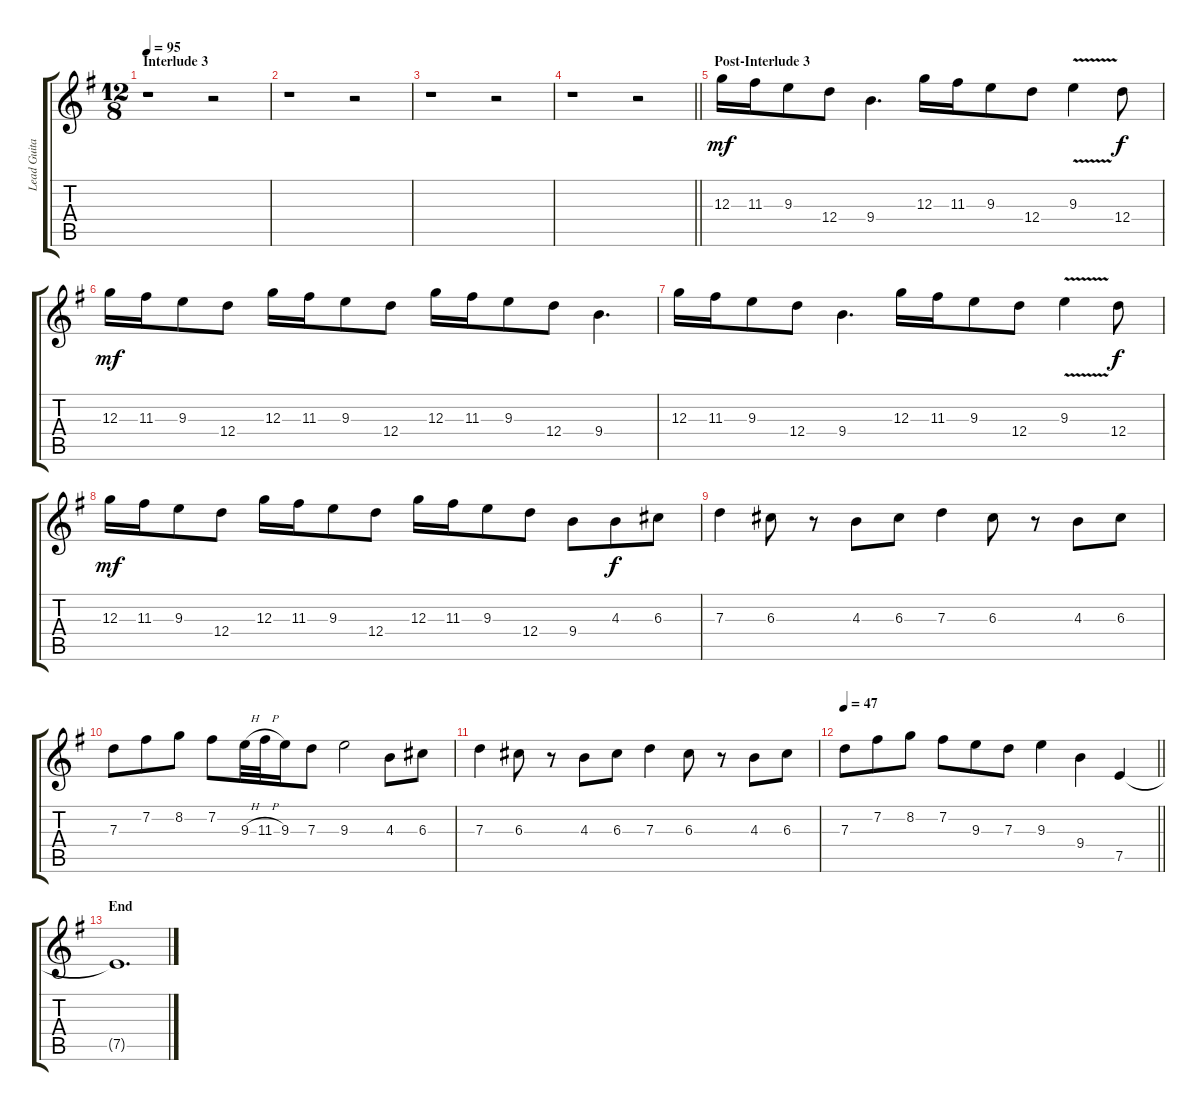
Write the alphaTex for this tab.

\track ("Lead Guitar" "Lead Guita") {instrument acousticguitarsteel}
\staff {score tabs}
\tuning (E4 B3 G3 D3 A2 E2) {hide}
\ts (12 8)
\section ("" "Interlude 3")
\tempo 95
\clef g2
\ks eminor
r.1{dy f} r.2 |
r.1 r.2 |
r.1 r.2 |
\barLineRight lightlight
r.1 r.2 |
\section ("" "Post-Interlude 3")
12.3.16{dy mf} 11.3.16 9.3.8 12.4.8 9.4.4{d} 12.3.16 11.3.16 9.3.8 12.4.8 9.3{v}.4 12.4.8{dy f} |
12.3.16{dy mf} 11.3.16 9.3.8 12.4.8 12.3.16 11.3.16 9.3.8 12.4.8 12.3.16 11.3.16 9.3.8 12.4.8 9.4.4{d} |
12.3.16 11.3.16 9.3.8 12.4.8 9.4.4{d} 12.3.16 11.3.16 9.3.8 12.4.8 9.3{v}.4 12.4.8{dy f} |
12.3.16{dy mf} 11.3.16 9.3.8 12.4.8 12.3.16 11.3.16 9.3.8 12.4.8 12.3.16 11.3.16 9.3.8 12.4.8 9.4.8 4.3.8{dy f} 6.3.8 |
7.3.4 6.3.8 r.8 4.3.8 6.3.8 7.3.4 6.3.8 r.8 4.3.8 6.3.8 |
7.3.8 7.2.8 8.2.8 7.2.8 9.3{h}.32 11.3{h}.32 9.3.16 7.3.8 9.3.2 4.3.8 6.3.8 |
7.3.4 6.3.8 r.8 4.3.8 6.3.8 7.3.4 6.3.8 r.8 4.3.8 6.3.8 |
\tempo 47
\barLineRight lightlight
7.3.8 7.2.8 8.2.8 7.2.8 9.3.8 7.3.8 9.3.4 9.4.4 7.5.4 |
\section ("" "End")
7.5{t}.1{d}
